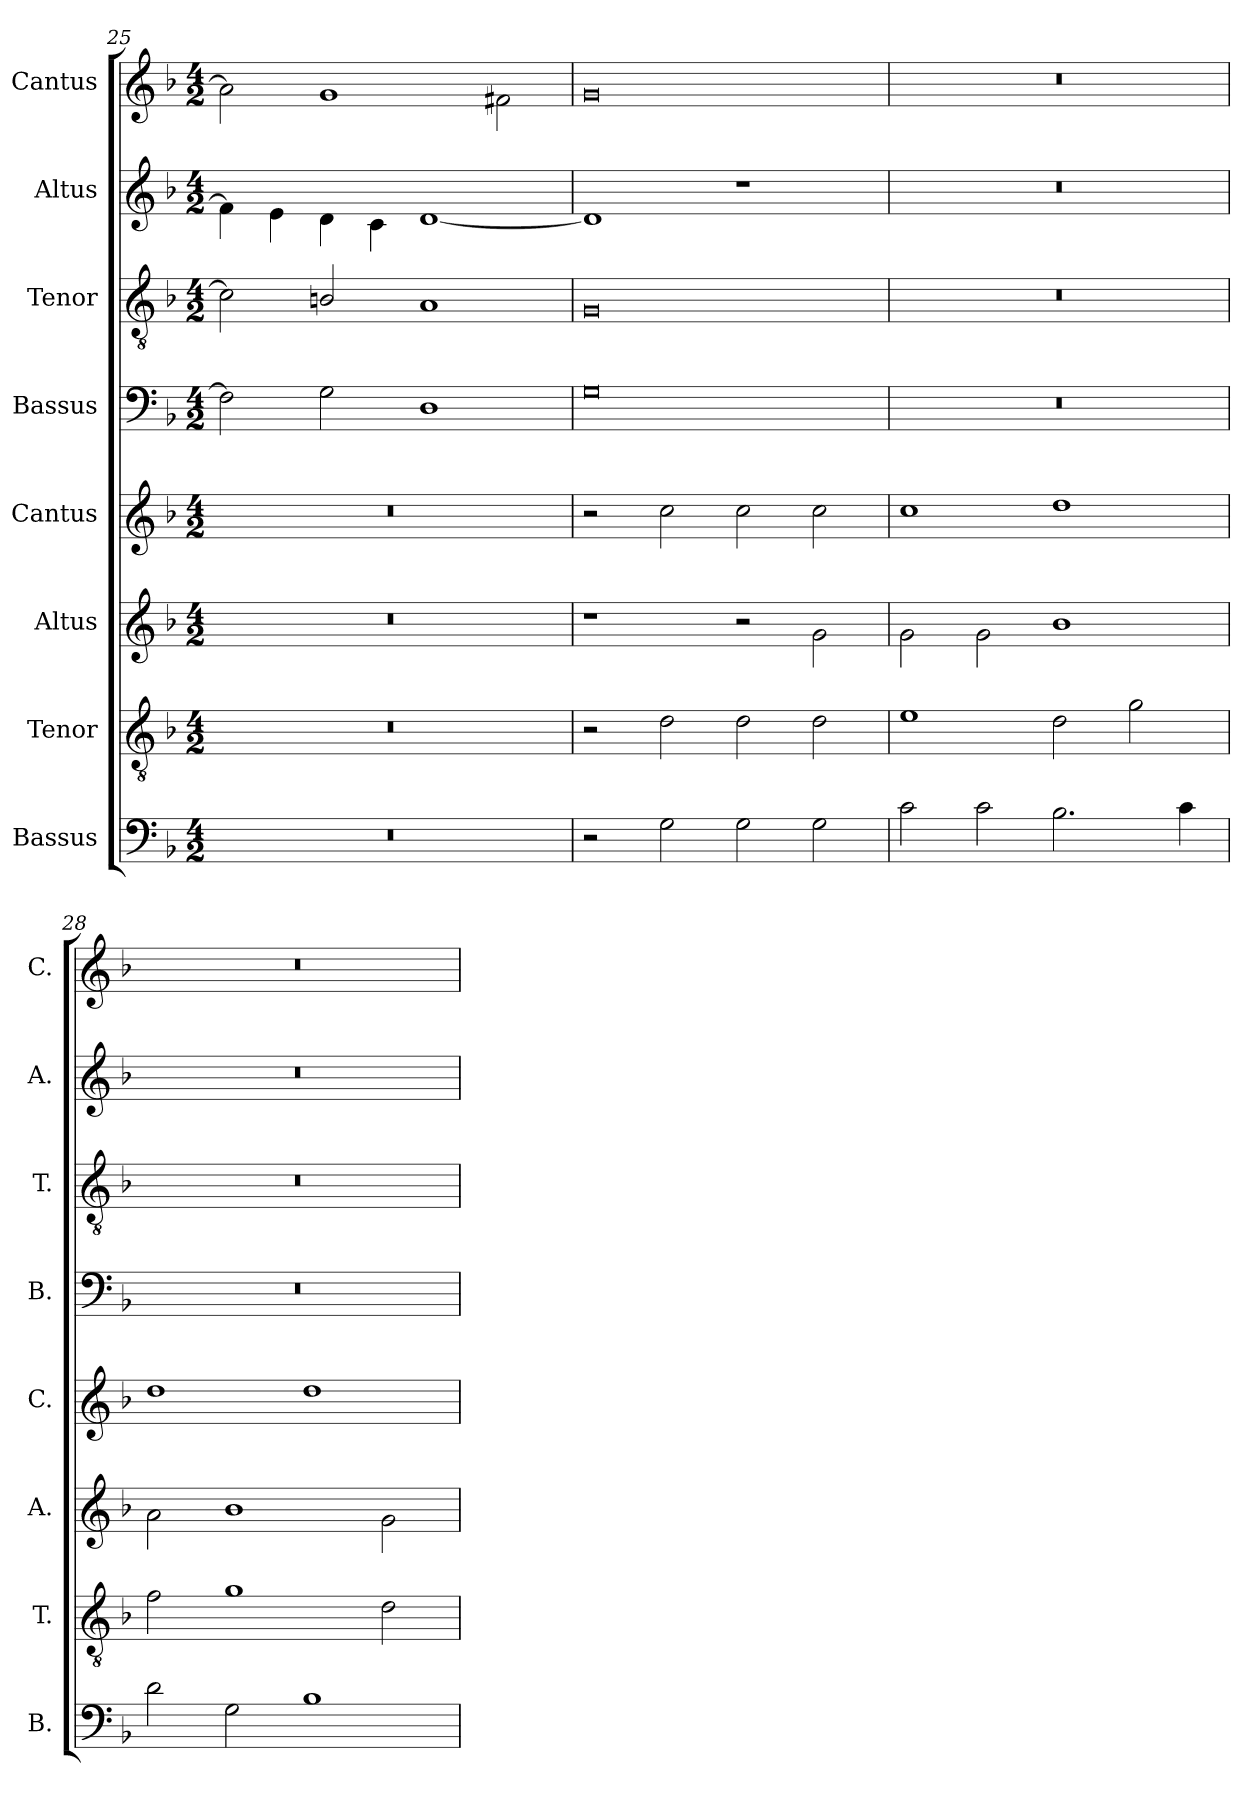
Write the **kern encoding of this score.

**kern	**kern	**kern	**kern	**kern	**kern	**kern	**kern
*part8	*part7	*part6	*part5	*part4	*part3	*part2	*part1
*staff8	*staff7	*staff6	*staff5	*staff4	*staff3	*staff2	*staff1
*I"Bassus	*I"Tenor	*I"Altus	*I"Cantus	*I"Bassus	*I"Tenor	*I"Altus	*I"Cantus
*I'B.	*I'T.	*I'A.	*I'C.	*I'B.	*I'T.	*I'A.	*I'C.
*clefF4	*clefGv2	*clefG2	*clefG2	*clefF4	*clefGv2	*clefG2	*clefG2
*k[b-]	*k[b-]	*k[b-]	*k[b-]	*k[b-]	*k[b-]	*k[b-]	*k[b-]
*M4/2	*M4/2	*M4/2	*M4/2	*M4/2	*M4/2	*M4/2	*M4/2
=25	=25	=25	=25	=25	=25	=25	=25
0r	0r	0r	0r	2F\]	2c\]	4f\]	2a\]
.	.	.	.	.	.	4e\	.
.	.	.	.	2G\	2Bn/	4d\	1g
.	.	.	.	.	.	4c\	.
.	.	.	.	1D	1A	[1d	.
.	.	.	.	.	.	.	2f#X\
=26	=26	=26	=26	=26	=26	=26	=26
2r	2r	1r	2r	0G	0G	1d]	0g
2G\	2d\	.	2cc\	.	.	.	.
2G\	2d\	2r	2cc\	.	.	1r	.
2G\	2d\	2g\	2cc\	.	.	.	.
=27	=27	=27	=27	=27	=27	=27	=27
2c\	1e	2g\	1cc	0r	0r	0r	0r
2c\	.	2g\	.	.	.	.	.
2.B-\	2d\	1b-	1dd	.	.	.	.
.	2g\	.	.	.	.	.	.
4c\	.	.	.	.	.	.	.
=28	=28	=28	=28	=28	=28	=28	=28
2d\	2f\	2a\	1dd	0r	0r	0r	0r
2G\	1g	1b-	.	.	.	.	.
1B-	.	.	1dd	.	.	.	.
.	2d\	2g\	.	.	.	.	.
=	=	=	=	=	=	=	=
*-	*-	*-	*-	*-	*-	*-	*-
